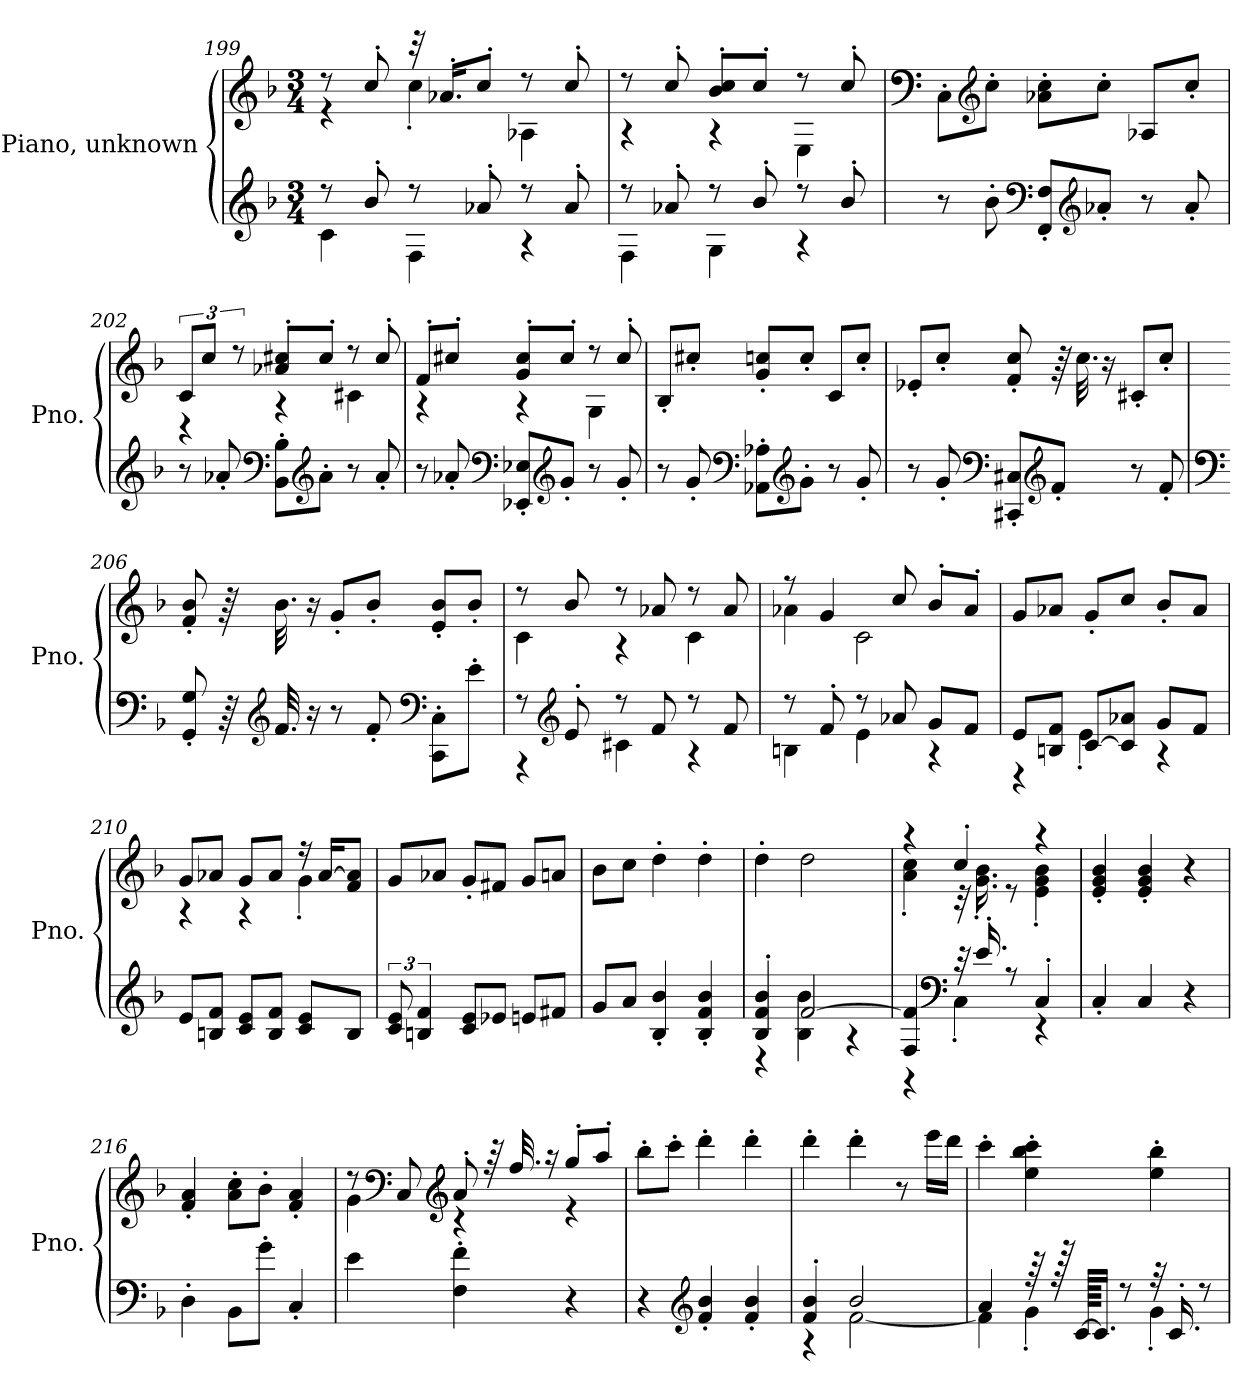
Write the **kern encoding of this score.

**kern	**kern
*part1	*part1
*staff2	*staff1
*I"Piano, unknown	*
*I'Pno.	*
*clefG2	*clefG2
*k[b-]	*k[b-]
*M3/4	*M3/4
=199	=199
*^	*^
8r	4c\	8r	4r
8b-'/	.	8cc'/	.
8r	4F\	32r	4cc'\
.	.	16.a-X'/KL	.
8a-X'/	.	8cc'/J	.
8r	4r	8r	4A-X\
8a-'/	.	8cc'/	.
=200	=200	=200	=200
8r	4F\	8r	4r
8a-X'/	.	8cc'/	.
8r	4G\	8b-/' 8cc/'L	4r
8b-'/	.	8cc'/J	.
8r	4r	8r	4E\
8b-'/	.	8cc'/	.
*v	*v	*	*
*	*v	*v
!!LO:LB:g=z
=201	=201
*	*clefF4
8r	8C'\L
*	*clefG2
8b-'\	8cc'\J
*clefF4	*
8FF/' 8F/'L	8a-X\' 8cc\'L
*clefG2	*
8a-X'/J	8cc'\J
8r	8A-X/L
8a-'/	8cc'/J
=202	=202
*	*^
8r	12c/L	4r
.	12cc/J	.
8a-X'/	.	.
.	12r	.
*clefF4	*	*
8BB-\' 8B-\'L	8a-X/' 8cc#X/'L	4r
*clefG2	*	*
8a-'\J	8cc#'/J	.
8r	8r	4c#X\
8a-'/	8cc#'/	.
=203	=203	=203
8r	8f'/L	4r
8a-X'/	8cc#X'/J	.
*clefF4	*	*
8EE-X/' 8E-X/'L	8g/' 8cc#/'L	4r
*clefG2	*	*
8g'/J	8cc#'/J	.
8r	8r	4G\
8g'/	8cc#'/	.
*	*v	*v
!!LO:LB:g=z
=204	=204
8r	8B-'/L
8g'/	8cc#X'/J
*clefF4	*
8AA-X\' 8A-X\'L	8g/' 8ccn/'L
*clefG2	*
8g'\J	8cc'/J
8r	8c/L
8g'/	8cc'/J
=205	=205
8r	8e-X'/L
8g'/	8cc'/J
*clefF4	*
8CC#X/' 8C#X/'L	8f/' 8cc/'
*clefG2	*
8f'/J	64r
.	32.cc\
.	16r
8r	8c#X'/L
8f'/	8cc'/J
=206	=206
*clefF4	*
8GG/' 8G/'	8f/' 8b-/'
64r	64r
*clefG2	*
32.f/	32.b-\
16r	16r
8r	8g'/L
8f'/	8b-'/J
*clefF4	*
8CC\' 8C\'L	8e/' 8b-/'L
8e'\J	8b-'/J
!!LO:LB:g=z
=207	=207
*^	*^
8r	4r	8r	4c\
*clefG2	*	*	*
8e'/	.	8b-/	.
8r	4c#X\	8r	4r
8f/	.	8a-X/	.
8r	4r	8r	4c\
8f/	.	8a-/	.
=208	=208	=208	=208
8r	4Bn\	8r	4a-X\
8f'/	.	4g/	.
8r	4e\	.	2c\
8a-X/	.	8cc/	.
8g/L	4r	8b-'/L	.
8f/J	.	8a-'/J	.
*	*	*v	*v
=209	=209	=209
8e/L	4r	8g/L
8Bn/ 8f/J	.	8a-X/J
[8c/L	4e'\	8g'/L
8c/] 8a-X/J	.	8cc/J
8g/L	4r	8b-'/L
8f/J	.	8a-/J
*v	*v	*
=210	=210
*	*^
8e/L	8g/L	4r
8Bn/ 8f/J	8a-X/J	.
8c/ 8e/L	8g/L	4r
8B/ 8f/J	8a-/J	.
8c/ 8e/L	16r	4g'\
.	[16a-/KL	.
8B/J	8f/ 8a-/]J	.
*	*v	*v
!!LO:LB:g=z
=211	=211
12c/ 12e/	8g/L
6Bn/ 6f/	.
.	8a-X/J
8c/ 8e/L	8g'/L
8e-X/J	8f#X/J
8en/L	8g/L
8f#X/J	8an/J
=212	=212
8g/L	8b-\L
8a/J	8cc\J
4B-/' 4b-/'	4dd'\
4B-/' 4f/' 4b-/'	4dd'\
=213	=213
*^	*
4B-/' 4f/' 4b-/'	4r	4dd'\
[2f/	4B-\ 4b-\	2dd\
.	4r	.
=214	=214	=214
*	*	*^
4F/ 4f/]	4r	4r	4a\' 4cc\'
*clefF4	*	*	*
32r	4C'\	4cc'/	32r
16.e'/	.	.	16.g\' 16.b-\'
8r	.	.	8r
4C'/	4r	4r	4e\' 4g\' 4b-\'
*v	*v	*	*
*	*v	*v
=215	=215
4C'/	4e/' 4g/' 4b-/'
4C/	4e/' 4g/' 4b-/'
4r	4r
=216	=216
4D'\	4f/' 4a/'
8BB-\L	8a\' 8cc\'L
8g'\J	8b-'\J
4C'/	4f/' 4a/'
!!LO:LB:g=z
=217	=217
*	*^
4e\	8r	4g\
*	*clefF4	*
.	8C/	.
*	*clefG2	*
4F\' 4f\'	8a'/	4r
.	64r	.
.	32.ff/	.
.	16r	.
4r	8gg'/L	4r
.	8aa'/J	.
*	*v	*v
=218	=218
4r	8bb-'\L
.	8ccc'\J
*clefG2	*
4f/' 4b-/'	4ddd'\
4f/' 4b-/'	4ddd'\
=219	=219
*^	*
4f/' 4b-/'	4r	4ddd'\
2b-/	[2f\	4ddd'\
.	.	8r
.	.	16eee\LL
.	.	16ddd\JJ
=220	=220	=220
4a/	4f\]	4ccc'\
64r	4g'\	4ee\' 4bb-\' 4ccc\'
128r	.	.
[128c/KKKLL	.	.
16.c/JJ]	.	.
8r	.	.
32r	4g'\	4ee\' 4bb-\'
16.c'/	.	.
8r	.	.
*v	*v	*
=	=
*-	*-
